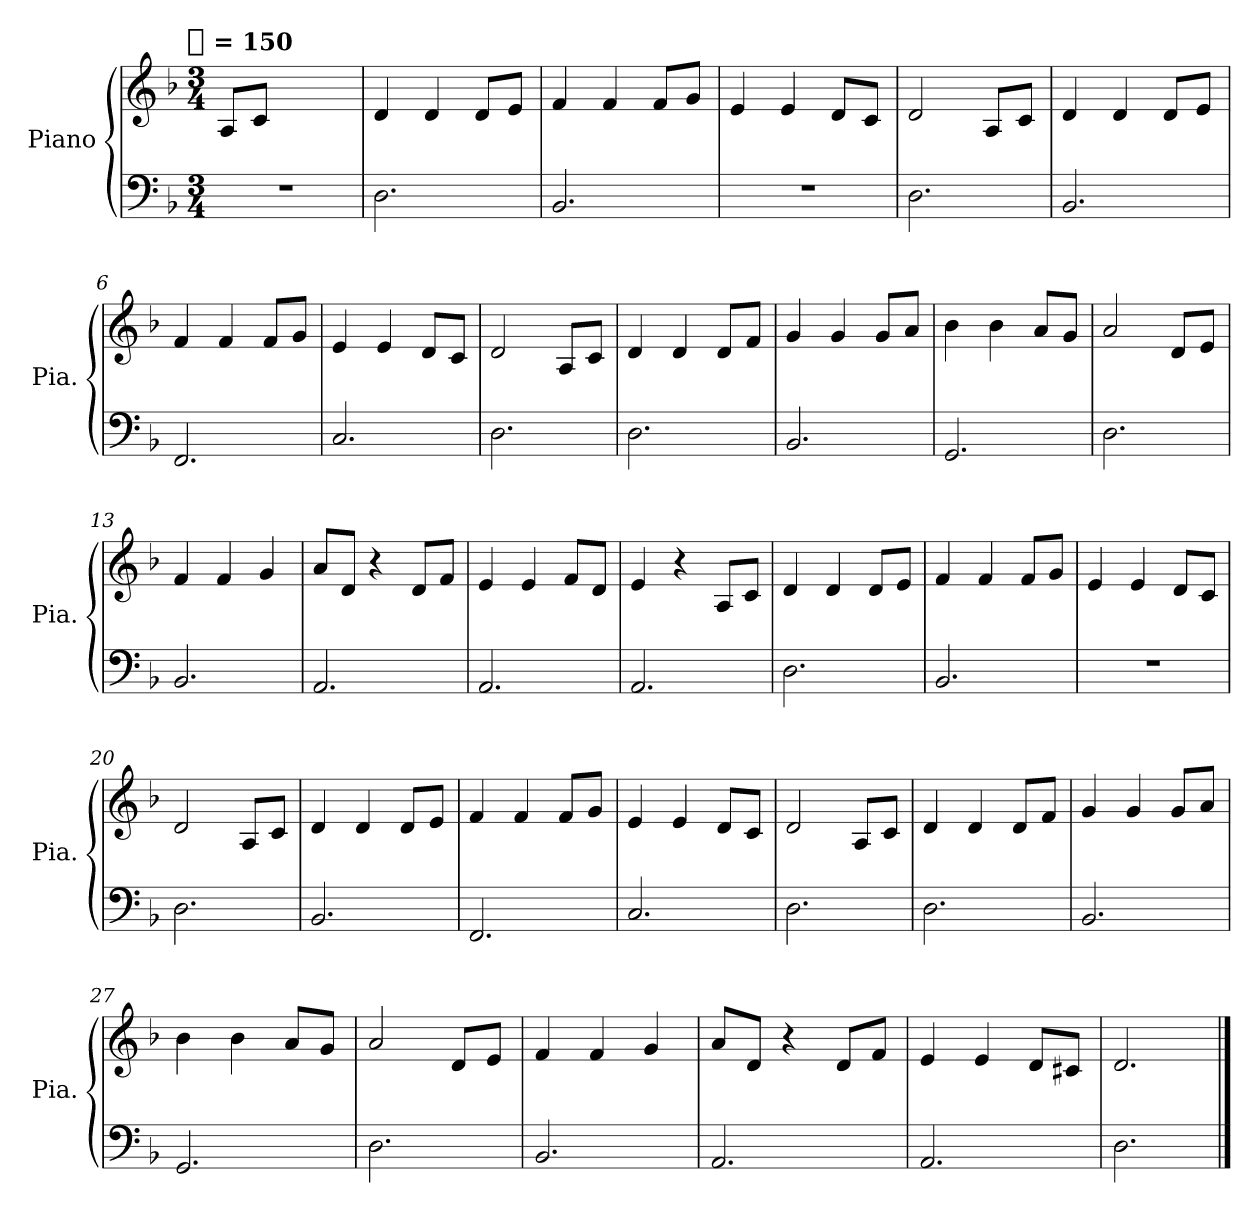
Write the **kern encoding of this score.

**kern	**kern
*part1	*part1
*staff2	*staff1
*I"Piano	*
*I'Pia.	*
*clefF4	*clefG2
*k[b-]	*k[b-]
!!LO:TX:omd:t=[quarter] = 150
*M3/4	*M3/4
*MM150	*MM150
=	=
2.r	8AL
.	8cJ
.	2ryy
=1	=1
2.D	4d
.	4d
.	8dL
.	8eJ
=2	=2
2.BB-	4f
.	4f
.	8fL
.	8gJ
=3	=3
2.r	4e
.	4e
.	8dL
.	8cJ
=4	=4
2.D	2d
.	8AL
.	8cJ
=5	=5
2.BB-	4d
.	4d
.	8dL
.	8eJ
=6	=6
2.FF	4f
.	4f
.	8fL
.	8gJ
=7	=7
2.C	4e
.	4e
.	8dL
.	8cJ
!!LO:LB:g=z
=8	=8
2.D	2d
.	8AL
.	8cJ
=9	=9
2.D	4d
.	4d
.	8dL
.	8fJ
=10	=10
2.BB-	4g
.	4g
.	8gL
.	8aJ
=11	=11
2.GG	4b-
.	4b-
.	8aL
.	8gJ
=12	=12
2.D	2a
.	8dL
.	8eJ
=13	=13
2.BB-	4f
.	4f
.	4g
=14	=14
2.AA	8aL
.	8dJ
.	4r
.	8dL
.	8fJ
=15	=15
2.AA	4e
.	4e
.	8fL
.	8dJ
!!LO:LB:g=z
=16	=16
2.AA	4e
.	4r
.	8AL
.	8cJ
=17	=17
2.D	4d
.	4d
.	8dL
.	8eJ
=18	=18
2.BB-	4f
.	4f
.	8fL
.	8gJ
=19	=19
2.r	4e
.	4e
.	8dL
.	8cJ
=20	=20
2.D	2d
.	8AL
.	8cJ
=21	=21
2.BB-	4d
.	4d
.	8dL
.	8eJ
=22	=22
2.FF	4f
.	4f
.	8fL
.	8gJ
=23	=23
2.C	4e
.	4e
.	8dL
.	8cJ
!!LO:LB:g=z
=24	=24
2.D	2d
.	8AL
.	8cJ
=25	=25
2.D	4d
.	4d
.	8dL
.	8fJ
=26	=26
2.BB-	4g
.	4g
.	8gL
.	8aJ
=27	=27
2.GG	4b-
.	4b-
.	8aL
.	8gJ
=28	=28
2.D	2a
.	8dL
.	8eJ
=29	=29
2.BB-	4f
.	4f
.	4g
=30	=30
2.AA	8aL
.	8dJ
.	4r
.	8dL
.	8fJ
=31	=31
2.AA	4e
.	4e
.	8dL
.	8c#XJ
!!LO:LB:g=z
=32	=32
2.D	2.d
==	==
*-	*-
